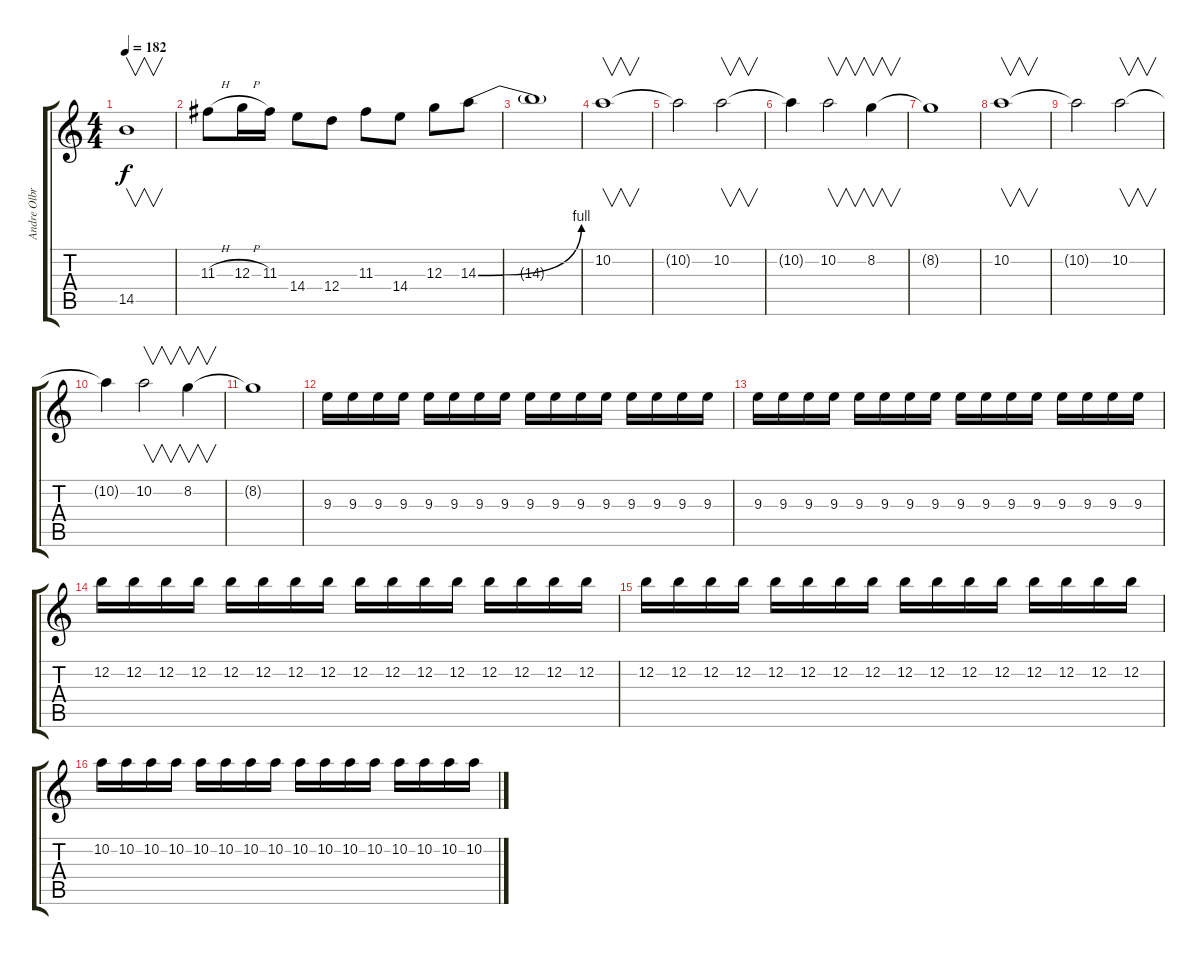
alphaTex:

\track ("Andre Olbrich" "Andre Olbr") {instrument distortionguitar}
\staff {score tabs}
\tuning (E4 B3 G3 D3 A2 E2) {hide}
\ts (4 4)
\tempo 182
\clef g2
\ks c
14.5.1{v dy f} |
11.3{h}.8 12.3{h}.16 11.3.16 14.4.8 12.4.8 11.3.8 14.4.8 12.3.8 14.3{be (bend 0 0 60 4)}.8 |
14.3{t}.1 |
10.2.1{v instrument electricguitarclean} |
10.2{t}.2 10.2.2{v instrument electricguitarclean} |
10.2{t}.4 10.2.2{v instrument electricguitarclean} 8.2.4{v instrument electricguitarclean} |
8.2{t}.1 |
10.2.1{v instrument electricguitarclean} |
10.2{t}.2 10.2.2{v instrument electricguitarclean} |
10.2{t}.4 10.2.2{v instrument electricguitarclean} 8.2.4{v instrument electricguitarclean} |
8.2{t}.1 |
9.3.16{instrument distortionguitar} 9.3.16 9.3.16 9.3.16 9.3.16 9.3.16 9.3.16 9.3.16 9.3.16 9.3.16 9.3.16 9.3.16 9.3.16 9.3.16 9.3.16 9.3.16 |
9.3.16 9.3.16 9.3.16 9.3.16 9.3.16 9.3.16 9.3.16 9.3.16 9.3.16 9.3.16 9.3.16 9.3.16 9.3.16 9.3.16 9.3.16 9.3.16 |
12.2.16 12.2.16 12.2.16 12.2.16 12.2.16 12.2.16 12.2.16 12.2.16 12.2.16 12.2.16 12.2.16 12.2.16 12.2.16 12.2.16 12.2.16 12.2.16 |
12.2.16 12.2.16 12.2.16 12.2.16 12.2.16 12.2.16 12.2.16 12.2.16 12.2.16 12.2.16 12.2.16 12.2.16 12.2.16 12.2.16 12.2.16 12.2.16 |
10.2.16 10.2.16 10.2.16 10.2.16 10.2.16 10.2.16 10.2.16 10.2.16 10.2.16 10.2.16 10.2.16 10.2.16 10.2.16 10.2.16 10.2.16 10.2.16
